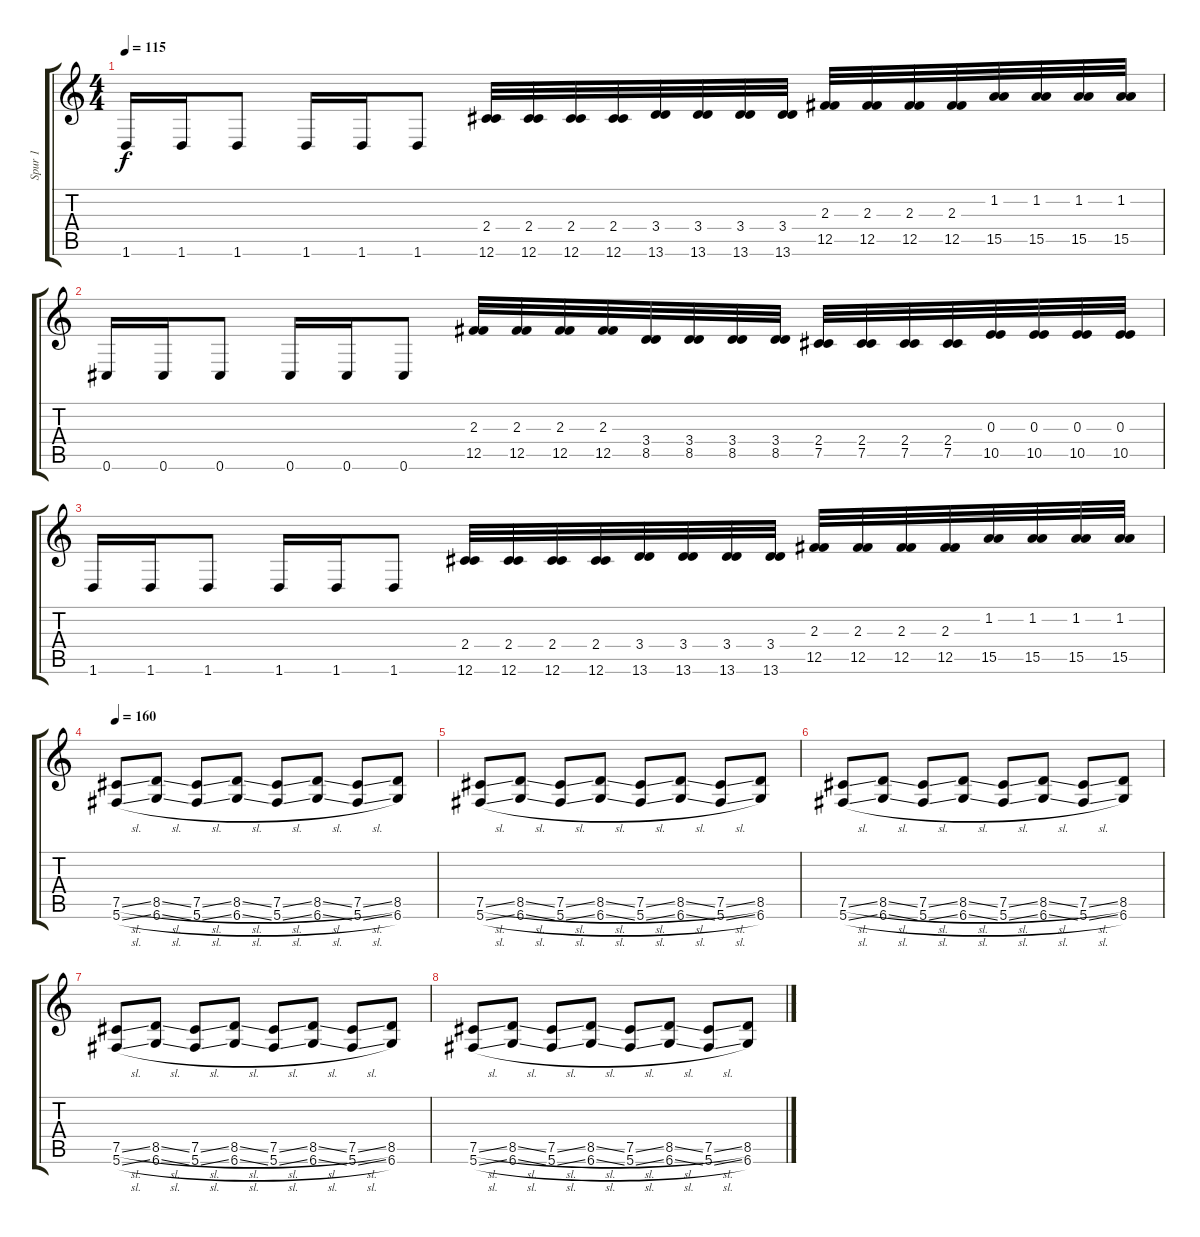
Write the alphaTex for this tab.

\track ("Spur 1" "Spur 1") {instrument distortionguitar}
\staff {score tabs}
\tuning (Db4 Ab3 E3 B2 Gb2 Db2) {hide}
\ts (4 4)
\tempo 115
\clef g2
\ks c
1.6.16{dy f} 1.6.16 1.6.8 1.6.16 1.6.16 1.6.8 (2.4 12.6).32 (2.4 12.6).32 (2.4 12.6).32 (2.4 12.6).32 (3.4 13.6).32 (3.4 13.6).32 (3.4 13.6).32 (3.4 13.6).32 (2.3 12.5).32 (2.3 12.5).32 (2.3 12.5).32 (2.3 12.5).32 (1.2 15.5).32 (1.2 15.5).32 (1.2 15.5).32 (1.2 15.5).32 |
0.6.16 0.6.16 0.6.8 0.6.16 0.6.16 0.6.8 (2.3 12.5).32 (2.3 12.5).32 (2.3 12.5).32 (2.3 12.5).32 (3.4 8.5).32 (3.4 8.5).32 (3.4 8.5).32 (3.4 8.5).32 (2.4 7.5).32 (2.4 7.5).32 (2.4 7.5).32 (2.4 7.5).32 (0.3 10.5).32 (0.3 10.5).32 (0.3 10.5).32 (0.3 10.5).32 |
1.6.16 1.6.16 1.6.8 1.6.16 1.6.16 1.6.8 (2.4 12.6).32 (2.4 12.6).32 (2.4 12.6).32 (2.4 12.6).32 (3.4 13.6).32 (3.4 13.6).32 (3.4 13.6).32 (3.4 13.6).32 (2.3 12.5).32 (2.3 12.5).32 (2.3 12.5).32 (2.3 12.5).32 (1.2 15.5).32 (1.2 15.5).32 (1.2 15.5).32 (1.2 15.5).32 |
\tempo 160
(7.5{sl} 5.6{sl}).8 (8.5{sl} 6.6{sl}).8 (7.5{sl} 5.6{sl}).8 (8.5{sl} 6.6{sl}).8 (7.5{sl} 5.6{sl}).8 (8.5{sl} 6.6{sl}).8 (7.5{sl} 5.6{sl}).8 (8.5 6.6).8 |
(7.5{sl} 5.6{sl}).8 (8.5{sl} 6.6{sl}).8 (7.5{sl} 5.6{sl}).8 (8.5{sl} 6.6{sl}).8 (7.5{sl} 5.6{sl}).8 (8.5{sl} 6.6{sl}).8 (7.5{sl} 5.6{sl}).8 (8.5 6.6).8 |
(7.5{sl} 5.6{sl}).8 (8.5{sl} 6.6{sl}).8 (7.5{sl} 5.6{sl}).8 (8.5{sl} 6.6{sl}).8 (7.5{sl} 5.6{sl}).8 (8.5{sl} 6.6{sl}).8 (7.5{sl} 5.6{sl}).8 (8.5 6.6).8 |
(7.5{sl} 5.6{sl}).8 (8.5{sl} 6.6{sl}).8 (7.5{sl} 5.6{sl}).8 (8.5{sl} 6.6{sl}).8 (7.5{sl} 5.6{sl}).8 (8.5{sl} 6.6{sl}).8 (7.5{sl} 5.6{sl}).8 (8.5 6.6).8 |
(7.5{sl} 5.6{sl}).8 (8.5{sl} 6.6{sl}).8 (7.5{sl} 5.6{sl}).8 (8.5{sl} 6.6{sl}).8 (7.5{sl} 5.6{sl}).8 (8.5{sl} 6.6{sl}).8 (7.5{sl} 5.6{sl}).8 (8.5 6.6).8
